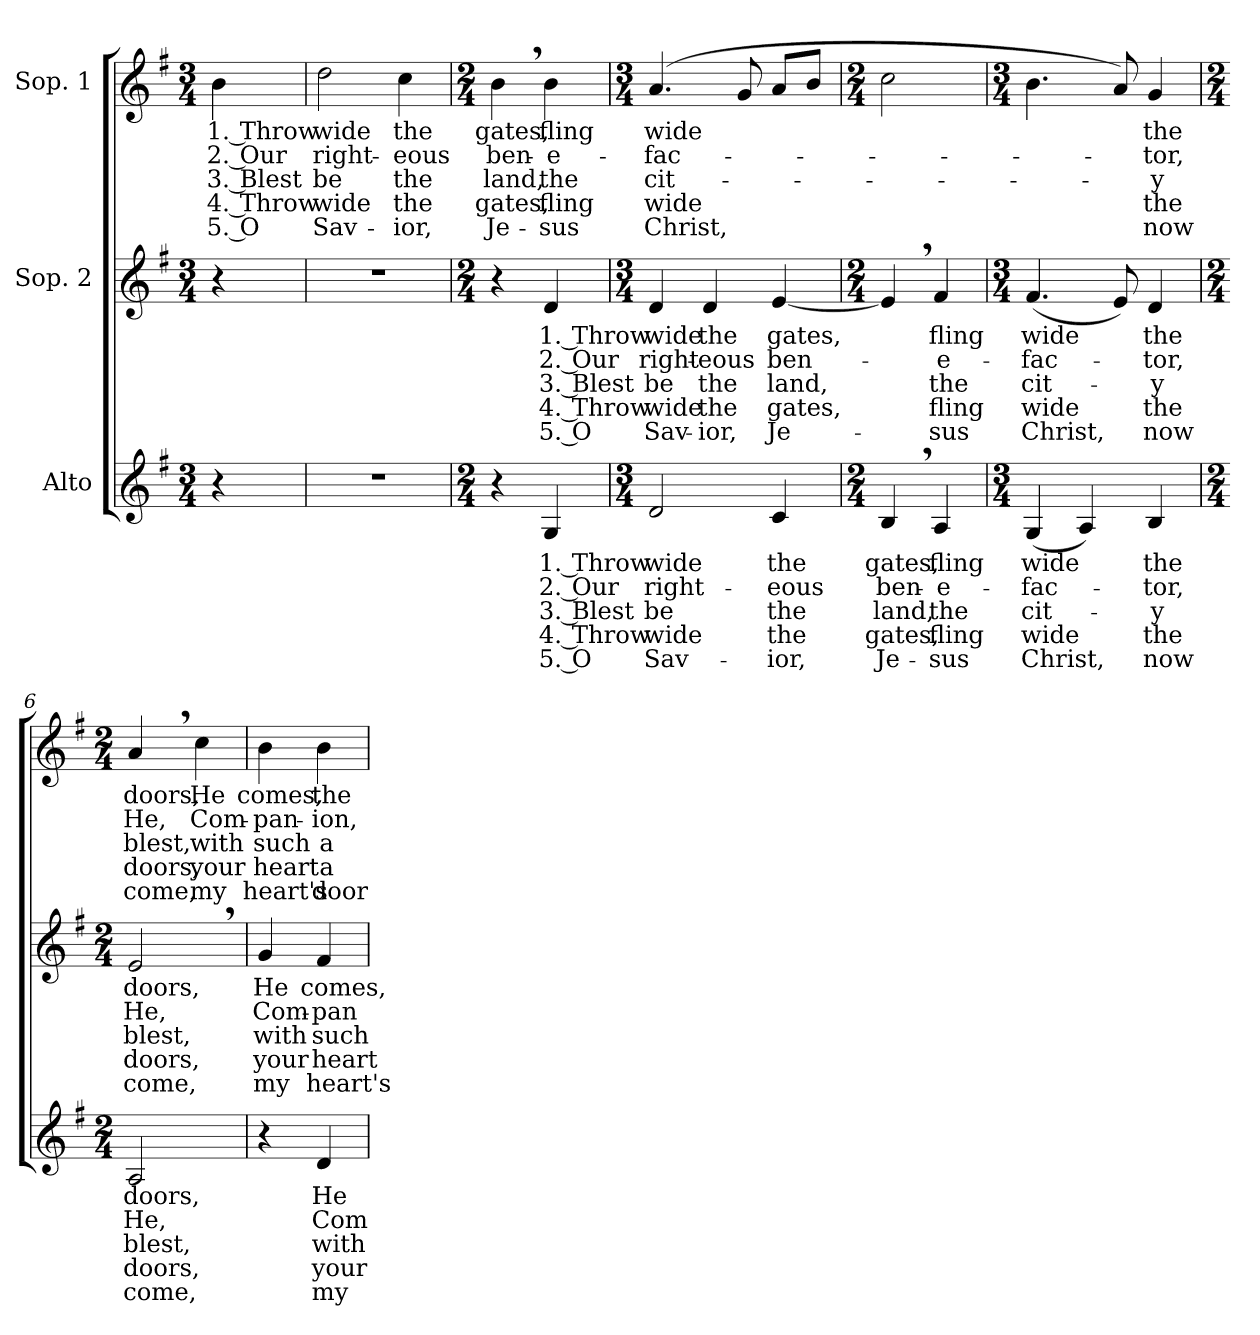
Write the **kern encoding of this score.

**kern	**text	**text	**text	**text	**text	**kern	**text	**text	**text	**text	**text	**kern	**text	**text	**text	**text	**text
*part3	*part3	*part3	*part3	*part3	*part3	*part2	*part2	*part2	*part2	*part2	*part2	*part1	*part1	*part1	*part1	*part1	*part1
*staff3	*staff3	*staff3	*staff3	*staff3	*staff3	*staff2	*staff2	*staff2	*staff2	*staff2	*staff2	*staff1	*staff1	*staff1	*staff1	*staff1	*staff1
*I"Alto	*	*	*	*	*	*I"Sop. 2	*	*	*	*	*	*I"Sop. 1	*	*	*	*	*
*clefG2	*	*	*	*	*	*clefG2	*	*	*	*	*	*clefG2	*	*	*	*	*
*k[f#]	*	*	*	*	*	*k[f#]	*	*	*	*	*	*k[f#]	*	*	*	*	*
*G:	*	*	*	*	*	*G:	*	*	*	*	*	*G:	*	*	*	*	*
*M3/4	*	*	*	*	*	*M3/4	*	*	*	*	*	*M3/4	*	*	*	*	*
=	=	=	=	=	=	=	=	=	=	=	=	=	=	=	=	=	=
!	!	!	!	!	!	!	!	!	!	!	!	!	!LO:LY:b	!LO:LY:b	!LO:LY:b	!LO:LY:b	!LO:LY:b
4r	.	.	.	.	.	4r	.	.	.	.	.	4b\	1. Throw	2. Our	3. Blest	4. Throw	5. O
=1	=1	=1	=1	=1	=1	=1	=1	=1	=1	=1	=1	=1	=1	=1	=1	=1	=1
!	!	!	!	!	!	!	!	!	!	!	!	!	!LO:LY:b	!LO:LY:b	!LO:LY:b	!LO:LY:b	!LO:LY:b
2.r	.	.	.	.	.	2.r	.	.	.	.	.	2dd\	wide	right-	be	wide	Sav-
!	!	!	!	!	!	!	!	!	!	!	!	!	!LO:LY:b	!LO:LY:b	!LO:LY:b	!LO:LY:b	!LO:LY:b
.	.	.	.	.	.	.	.	.	.	.	.	4cc\	the	-eous	the	the	-ior,
=2	=2	=2	=2	=2	=2	=2	=2	=2	=2	=2	=2	=2	=2	=2	=2	=2	=2
*M2/4	*	*	*	*	*	*M2/4	*	*	*	*	*	*M2/4	*	*	*	*	*
!	!	!	!	!	!	!	!	!	!	!	!	!	!LO:LY:b	!LO:LY:b	!LO:LY:b	!LO:LY:b	!LO:LY:b
4r	.	.	.	.	.	4r	.	.	.	.	.	4b,>\	gates,	ben-	land,	gates,	Je-
!	!LO:LY:b	!LO:LY:b	!LO:LY:b	!LO:LY:b	!LO:LY:b	!	!	!	!	!	!	!	!	!	!	!	!
!	!	!	!	!	!	!	!LO:LY:b	!LO:LY:b	!LO:LY:b	!LO:LY:b	!LO:LY:b	!	!	!	!	!	!
!	!	!	!	!	!	!	!	!	!	!	!	!	!LO:LY:b	!LO:LY:b	!LO:LY:b	!LO:LY:b	!LO:LY:b
4G/	1. Throw	2. Our	3. Blest	4. Throw	5. O	4d/	1. Throw	2. Our	3. Blest	4. Throw	5. O	4b\	fling	-e-	the	fling	-sus
=3	=3	=3	=3	=3	=3	=3	=3	=3	=3	=3	=3	=3	=3	=3	=3	=3	=3
*M3/4	*	*	*	*	*	*M3/4	*	*	*	*	*	*M3/4	*	*	*	*	*
!	!LO:LY:b	!LO:LY:b	!LO:LY:b	!LO:LY:b	!LO:LY:b	!	!	!	!	!	!	!	!	!	!	!	!
!	!	!	!	!	!	!	!LO:LY:b	!LO:LY:b	!LO:LY:b	!LO:LY:b	!LO:LY:b	!	!	!	!	!	!
!	!	!	!	!	!	!	!	!	!	!	!	!	!LO:LY:b	!LO:LY:b	!LO:LY:b	!LO:LY:b	!LO:LY:b
2d/	wide	right-	be	wide	Sav-	4d/	wide	right-	be	wide	Sav-	(4.a/	wide	-fac-	cit-	wide	Christ,
!	!	!	!	!	!	!	!LO:LY:b	!LO:LY:b	!LO:LY:b	!LO:LY:b	!LO:LY:b	!	!	!	!	!	!
.	.	.	.	.	.	4d/	the	-eous	the	the	-ior,	.	.	.	.	.	.
.	.	.	.	.	.	.	.	.	.	.	.	8g/	.	.	.	.	.
!	!LO:LY:b	!LO:LY:b	!LO:LY:b	!LO:LY:b	!LO:LY:b	!	!	!	!	!	!	!	!	!	!	!	!
!	!	!	!	!	!	!	!LO:LY:b	!LO:LY:b	!LO:LY:b	!LO:LY:b	!LO:LY:b	!	!	!	!	!	!
4c/	the	-eous	the	the	-ior,	[4e/	gates,	ben-	land,	gates,	Je-	8a/L	.	.	.	.	.
.	.	.	.	.	.	.	.	.	.	.	.	8b/J	.	.	.	.	.
=4	=4	=4	=4	=4	=4	=4	=4	=4	=4	=4	=4	=4	=4	=4	=4	=4	=4
*M2/4	*	*	*	*	*	*M2/4	*	*	*	*	*	*M2/4	*	*	*	*	*
!	!LO:LY:b	!LO:LY:b	!LO:LY:b	!LO:LY:b	!LO:LY:b	!	!	!	!	!	!	!	!	!	!	!	!
4B,>/	gates,	ben-	land,	gates,	Je-	4e,>/]	.	.	.	.	.	2cc\	.	.	.	.	.
!	!LO:LY:b	!LO:LY:b	!LO:LY:b	!LO:LY:b	!LO:LY:b	!	!	!	!	!	!	!	!	!	!	!	!
!	!	!	!	!	!	!	!LO:LY:b	!LO:LY:b	!LO:LY:b	!LO:LY:b	!LO:LY:b	!	!	!	!	!	!
4A/	fling	-e-	the	fling	-sus	4f#/	fling	-e-	the	fling	-sus	.	.	.	.	.	.
!!LO:LB:g=z
=5	=5	=5	=5	=5	=5	=5	=5	=5	=5	=5	=5	=5	=5	=5	=5	=5	=5
*M3/4	*	*	*	*	*	*M3/4	*	*	*	*	*	*M3/4	*	*	*	*	*
!	!LO:LY:b	!LO:LY:b	!LO:LY:b	!LO:LY:b	!LO:LY:b	!	!	!	!	!	!	!	!	!	!	!	!
!	!	!	!	!	!	!	!LO:LY:b	!LO:LY:b	!LO:LY:b	!LO:LY:b	!LO:LY:b	!	!	!	!	!	!
(<4G/	wide	-fac-	cit-	wide	Christ,	(<4.f#/	wide	-fac-	cit-	wide	Christ,	4.b\	.	.	.	.	.
4A/)	.	.	.	.	.	.	.	.	.	.	.	.	.	.	.	.	.
.	.	.	.	.	.	8e/)	.	.	.	.	.	8a/)	.	.	.	.	.
!	!LO:LY:b	!LO:LY:b	!LO:LY:b	!LO:LY:b	!LO:LY:b	!	!	!	!	!	!	!	!	!	!	!	!
!	!	!	!	!	!	!	!LO:LY:b	!LO:LY:b	!LO:LY:b	!LO:LY:b	!LO:LY:b	!	!	!	!	!	!
!	!	!	!	!	!	!	!	!	!	!	!	!	!LO:LY:b	!LO:LY:b	!LO:LY:b	!LO:LY:b	!LO:LY:b
4B/	the	-tor,	-y	the	now	4d/	the	-tor,	-y	the	now	4g/	the	-tor,	-y	the	now
=6	=6	=6	=6	=6	=6	=6	=6	=6	=6	=6	=6	=6	=6	=6	=6	=6	=6
*M2/4	*	*	*	*	*	*M2/4	*	*	*	*	*	*M2/4	*	*	*	*	*
!	!LO:LY:b	!LO:LY:b	!LO:LY:b	!LO:LY:b	!LO:LY:b	!	!	!	!	!	!	!	!	!	!	!	!
!	!	!	!	!	!	!	!LO:LY:b	!LO:LY:b	!LO:LY:b	!LO:LY:b	!LO:LY:b	!	!	!	!	!	!
!	!	!	!	!	!	!	!	!	!	!	!	!	!LO:LY:b	!LO:LY:b	!LO:LY:b	!LO:LY:b	!LO:LY:b
2A/	doors,	He,	blest,	doors,	come,	2e,>/	doors,	He,	blest,	doors,	come,	4a,>/	doors,	He,	blest,	doors,	come,
!	!	!	!	!	!	!	!	!	!	!	!	!	!LO:LY:b	!LO:LY:b	!LO:LY:b	!LO:LY:b	!LO:LY:b
.	.	.	.	.	.	.	.	.	.	.	.	4cc\	He	Com-	with	your	my
=7	=7	=7	=7	=7	=7	=7	=7	=7	=7	=7	=7	=7	=7	=7	=7	=7	=7
!	!	!	!	!	!	!	!LO:LY:b	!LO:LY:b	!LO:LY:b	!LO:LY:b	!LO:LY:b	!	!	!	!	!	!
!	!	!	!	!	!	!	!	!	!	!	!	!	!LO:LY:b	!LO:LY:b	!LO:LY:b	!LO:LY:b	!LO:LY:b
4r	.	.	.	.	.	4g/	He	Com-	with	your	my	4b\	comes,	-pan-	such	heart	heart's
!	!LO:LY:b	!LO:LY:b	!LO:LY:b	!LO:LY:b	!LO:LY:b	!	!	!	!	!	!	!	!	!	!	!	!
!	!	!	!	!	!	!	!LO:LY:b	!LO:LY:b	!LO:LY:b	!LO:LY:b	!LO:LY:b	!	!	!	!	!	!
!	!	!	!	!	!	!	!	!	!	!	!	!	!LO:LY:b	!LO:LY:b	!LO:LY:b	!LO:LY:b	!LO:LY:b
4d/	He	Com-	with	your	my	4f#/	comes,	-pan-	such	heart	heart's	4b\	the	-ion,	a	a	door
=	=	=	=	=	=	=	=	=	=	=	=	=	=	=	=	=	=
*-	*-	*-	*-	*-	*-	*-	*-	*-	*-	*-	*-	*-	*-	*-	*-	*-	*-
